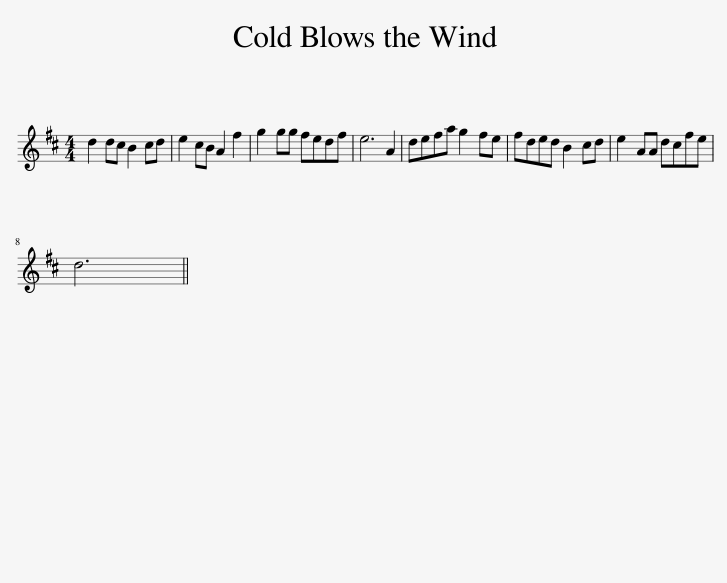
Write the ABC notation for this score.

X:1
L:1/8
M:4/4
I:linebreak $
K:D
V:1 treble
V:1
 d2 dc B2 cd | e2 cB A2 f2 | g2 gg fedf | e6 A2 | defa g2 fe | %5
 fded B2 cd | e2 AA dcfe |$ d6 || %8
